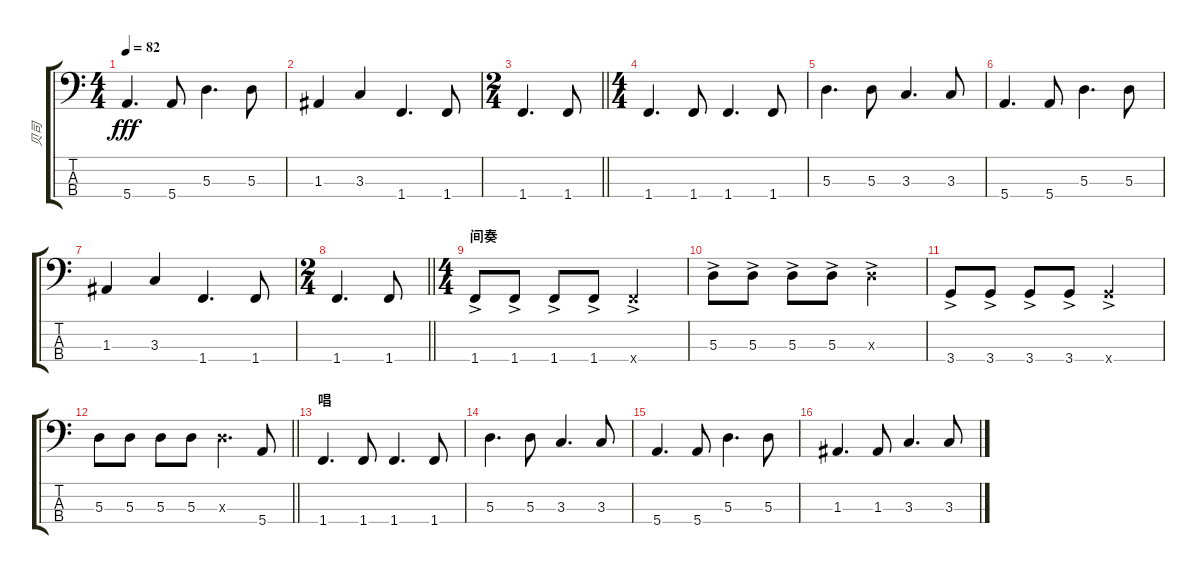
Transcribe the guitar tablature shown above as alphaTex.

\track ("贝司" "贝司") {instrument electricbassfinger}
\staff {score tabs}
\tuning (G2 D2 A1 E1) {hide}
\ts (4 4)
\tempo 82
\clef f4
\ks c
5.4.4{d dy fff} 5.4.8 5.3.4{d} 5.3.8 |
1.3.4 3.3.4 1.4.4{d} 1.4.8 |
\ts (2 4)
\barLineRight lightlight
1.4.4{d} 1.4.8 |
\ts (4 4)
\section ("" "")
1.4.4{d} 1.4.8 1.4.4{d} 1.4.8 |
5.3.4{d} 5.3.8 3.3.4{d} 3.3.8 |
5.4.4{d} 5.4.8 5.3.4{d} 5.3.8 |
1.3.4 3.3.4 1.4.4{d} 1.4.8 |
\ts (2 4)
\barLineRight lightlight
1.4.4{d} 1.4.8 |
\ts (4 4)
\section ("" "间奏")
1.4{ac}.8 1.4{ac}.8 1.4{ac}.8 1.4{ac}.8 1.4{ac x}.2 |
5.3{ac}.8 5.3{ac}.8 5.3{ac}.8 5.3{ac}.8 5.3{ac x}.2 |
3.4{ac}.8 3.4{ac}.8 3.4{ac}.8 3.4{ac}.8 3.4{ac x}.2 |
\barLineRight lightlight
5.3.8 5.3.8 5.3.8 5.3.8 5.3{x}.4{d} 5.4.8 |
\section ("" "唱")
1.4.4{d} 1.4.8 1.4.4{d} 1.4.8 |
5.3.4{d} 5.3.8 3.3.4{d} 3.3.8 |
5.4.4{d} 5.4.8 5.3.4{d} 5.3.8 |
1.3.4{d} 1.3.8 3.3.4{d} 3.3.8
